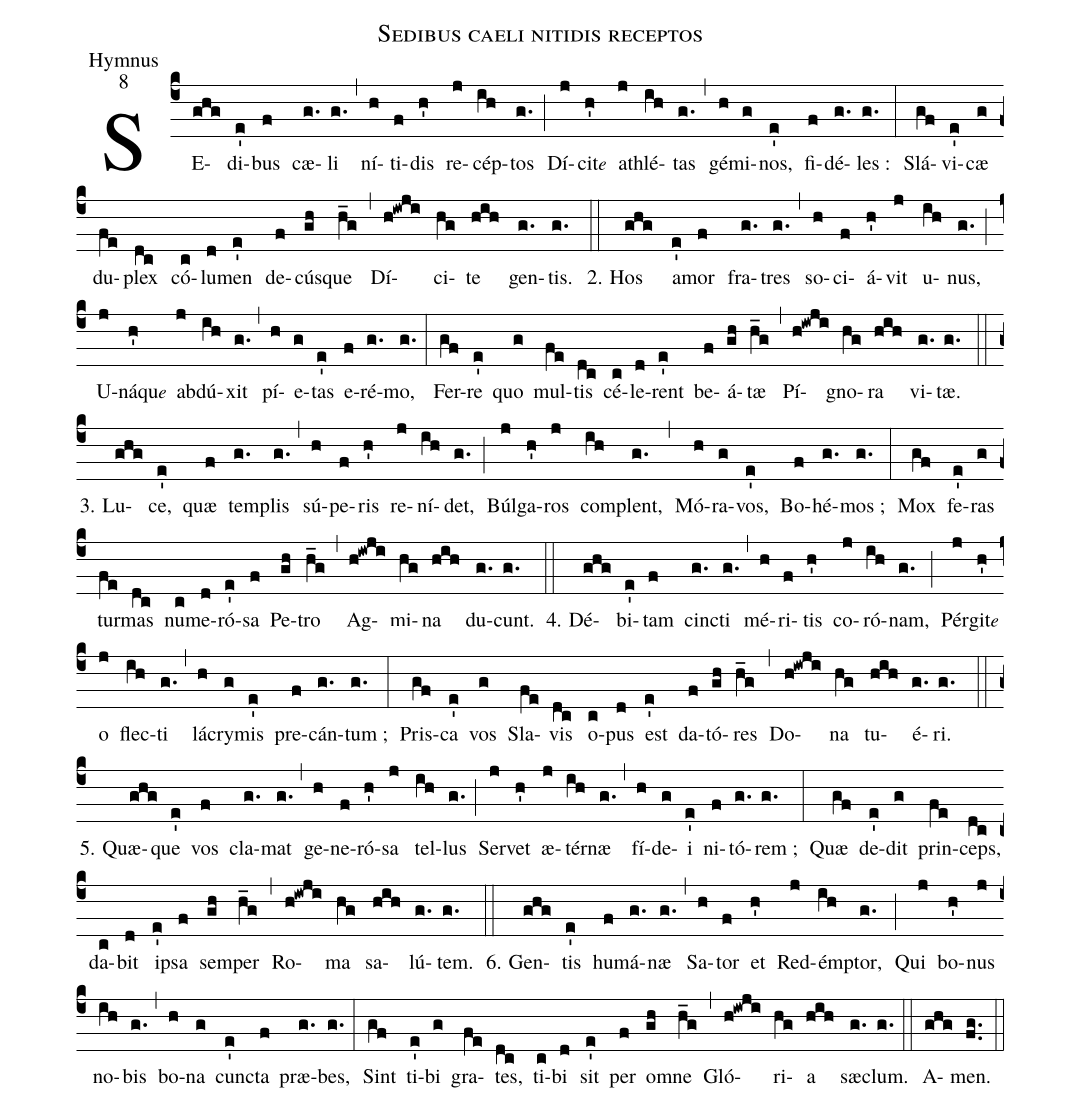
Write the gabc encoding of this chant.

name:Sedibus caeli nitidis receptos;
office-part:Hymnus;
mode:8;
%%
(c4)SE(ghg)di(e')bus(f) cæ(g.)li(g.) (,) ní(h)ti(f)dis(h') re(j)cép(ih)tos(g.) (;)
Dí(j)cit<e>e</e>(h') a(j)thlé(ih)tas(g.) (,) gé(h)mi(g)nos,(e') fi(f)dé(g.)les :(g.) (:)
Slá(gf)vi(e')cæ(g) du(fe)plex(dc) có(c)lu(d)men(e') de(f)cús(gh)que(h_g) (,)
Dí(h!iwji)ci(hg)te(hih) gen(g.)tis.(g.) (::)

2. Hos(ghg) a(e')mor(f) fra(g.)tres(g.) (,) so(h)ci(f)á(h')vit(j) u(ih)nus,(g.) (;)
U(j)náqu<e>e</e>(h') ab(j)dú(ih)xit(g.) (,) pí(h)e(g)tas(e') e(f)ré(g.)mo,(g.) (:)
Fer(gf)re(e') quo(g) mul(fe)tis(dc) cé(c)le(d)rent(e') be(f)á(gh)tæ(h_g) (,)
Pí(h!iwji)gno(hg)ra(hih) vi(g.)tæ.(g.) (::)

3. Lu(ghg)ce,(e') quæ(f) tem(g.)plis(g.) (,) sú(h)pe(f)ris(h') re(j)ní(ih)det,(g.) (;)
Búl(j)ga(h')ros(j) com(ih)plent,(g.) (,) Mó(h)ra(g)vos,(e') Bo(f)hé(g.)mos ;(g.) (:)
Mox(gf) fe(e')ras(g) tur(fe)mas(dc) nu(c)me(d)ró(e')sa(f) Pe(gh)tro(h_g) (,)
Ag(h!iwji)mi(hg)na(hih) du(g.)cunt.(g.) (::)

4. Dé(ghg)bi(e')tam(f) cinc(g.)ti(g.) (,) mé(h)ri(f)tis(h') co(j)ró(ih)nam,(g.) (;)
Pér(j)git<e>e</e>(h') o(j) flec(ih)ti(g.) (,) lá(h)cry(g)mis(e') pre(f)cán(g.)tum ;(g.) (:)
Pris(gf)ca(e') vos(g) Sla(fe)vis(dc) o(c)pus(d) est(e') da(f)tó(gh)res(h_g) (,)
Do(h!iwji)na(hg) tu(hih)é(g.)ri.(g.) (::)

5. Quæ(ghg)que(e') vos(f) cla(g.)mat(g.) (,) ge(h)ne(f)ró(h')sa(j) tel(ih)lus(g.) (;)
Ser(j)vet(h') æ(j)tér(ih)næ(g.) (,) fí(h)de(g)i(e') ni(f)tó(g.)rem ;(g.) (:)
Quæ(gf) de(e')dit(g) prin(fe)ceps,(dc) da(c)bit(d) ip(e')sa(f) sem(gh)per(h_g) (,)
Ro(h!iwji)ma(hg) sa(hih)lú(g.)tem.(g.) (::)

6. Gen(ghg)tis(e') hu(f)má(g.)næ(g.) (,) Sa(h)tor(f) et(h') Red(j)émp(ih)tor,(g.) (;)
Qui(j) bo(h')nus(j) no(ih)bis(g.) (,) bo(h)na(g) cunc(e')ta(f) præ(g.)bes,(g.) (:)
Sint(gf) ti(e')bi(g) gra(fe)tes,(dc) ti(c)bi(d) sit(e') per(f) om(gh)ne(h_g) (,)
Gló(h!iwji)ri(hg)a(hih) sæ(g.)clum.(g.) (::)
A(ghg)men.(fg..) (::)
